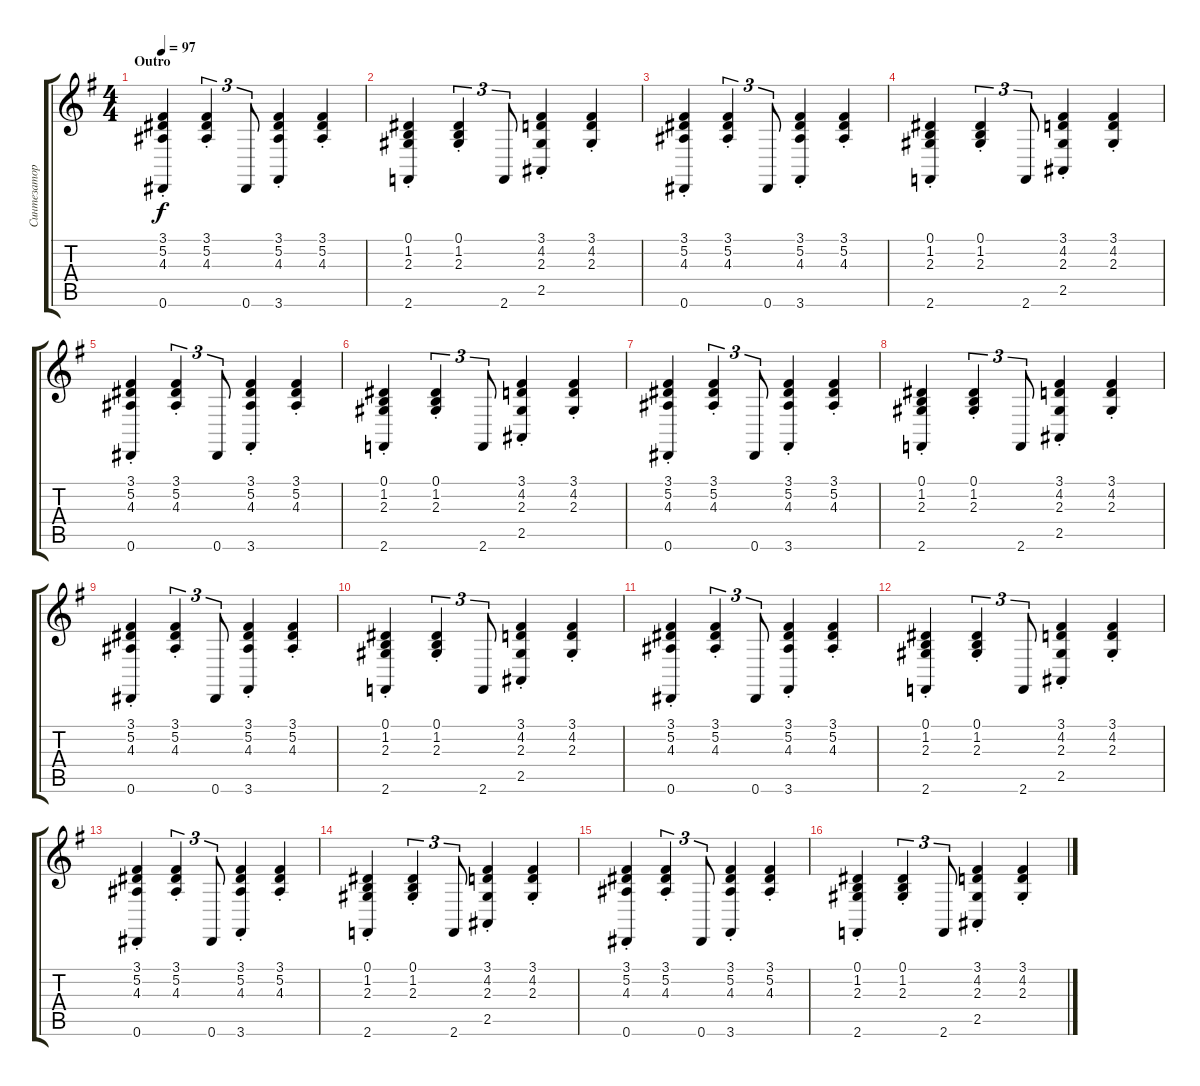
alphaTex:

\track ("Синтезатор" "Синтезатор") {instrument electricgrandpiano}
\staff {score tabs}
\tuning (Eb4 Bb3 Gb3 Db3 Ab2 Eb2) {hide}
\ts (4 4)
\section ("" "Outro")
\tempo 97
\clef g2
\ks eminor
(3.1{st} 5.2{st} 4.3{st} 0.6).4{dy f} (3.1{st} 5.2{st} 4.3{st}).4{tu (3 2)} 0.6.8{tu (3 2)} (3.1{st} 5.2{st} 4.3{st} 3.6).4 (3.1{st} 5.2{st} 4.3{st}).4 |
(0.1{st} 1.2{st} 2.3{st} 2.6).4 (0.1{st} 1.2{st} 2.3{st}).4{tu (3 2)} 2.6.8{tu (3 2)} (3.1{st} 4.2{st} 2.3{st} 2.5).4 (3.1{st} 4.2{st} 2.3{st}).4 |
(3.1{st} 5.2{st} 4.3{st} 0.6).4 (3.1{st} 5.2{st} 4.3{st}).4{tu (3 2)} 0.6.8{tu (3 2)} (3.1{st} 5.2{st} 4.3{st} 3.6).4 (3.1{st} 5.2{st} 4.3{st}).4 |
(0.1{st} 1.2{st} 2.3{st} 2.6).4 (0.1{st} 1.2{st} 2.3{st}).4{tu (3 2)} 2.6.8{tu (3 2)} (3.1{st} 4.2{st} 2.3{st} 2.5).4 (3.1{st} 4.2{st} 2.3{st}).4 |
(3.1{st} 5.2{st} 4.3{st} 0.6).4 (3.1{st} 5.2{st} 4.3{st}).4{tu (3 2)} 0.6.8{tu (3 2)} (3.1{st} 5.2{st} 4.3{st} 3.6).4 (3.1{st} 5.2{st} 4.3{st}).4 |
(0.1{st} 1.2{st} 2.3{st} 2.6).4 (0.1{st} 1.2{st} 2.3{st}).4{tu (3 2)} 2.6.8{tu (3 2)} (3.1{st} 4.2{st} 2.3{st} 2.5).4 (3.1{st} 4.2{st} 2.3{st}).4 |
(3.1{st} 5.2{st} 4.3{st} 0.6).4 (3.1{st} 5.2{st} 4.3{st}).4{tu (3 2)} 0.6.8{tu (3 2)} (3.1{st} 5.2{st} 4.3{st} 3.6).4 (3.1{st} 5.2{st} 4.3{st}).4 |
(0.1{st} 1.2{st} 2.3{st} 2.6).4 (0.1{st} 1.2{st} 2.3{st}).4{tu (3 2)} 2.6.8{tu (3 2)} (3.1{st} 4.2{st} 2.3{st} 2.5).4 (3.1{st} 4.2{st} 2.3{st}).4 |
(3.1{st} 5.2{st} 4.3{st} 0.6).4 (3.1{st} 5.2{st} 4.3{st}).4{tu (3 2)} 0.6.8{tu (3 2)} (3.1{st} 5.2{st} 4.3{st} 3.6).4 (3.1{st} 5.2{st} 4.3{st}).4 |
(0.1{st} 1.2{st} 2.3{st} 2.6).4 (0.1{st} 1.2{st} 2.3{st}).4{tu (3 2)} 2.6.8{tu (3 2)} (3.1{st} 4.2{st} 2.3{st} 2.5).4 (3.1{st} 4.2{st} 2.3{st}).4 |
(3.1{st} 5.2{st} 4.3{st} 0.6).4 (3.1{st} 5.2{st} 4.3{st}).4{tu (3 2)} 0.6.8{tu (3 2)} (3.1{st} 5.2{st} 4.3{st} 3.6).4 (3.1{st} 5.2{st} 4.3{st}).4 |
(0.1{st} 1.2{st} 2.3{st} 2.6).4 (0.1{st} 1.2{st} 2.3{st}).4{tu (3 2)} 2.6.8{tu (3 2)} (3.1{st} 4.2{st} 2.3{st} 2.5).4 (3.1{st} 4.2{st} 2.3{st}).4 |
(3.1{st} 5.2{st} 4.3{st} 0.6).4 (3.1{st} 5.2{st} 4.3{st}).4{tu (3 2)} 0.6.8{tu (3 2)} (3.1{st} 5.2{st} 4.3{st} 3.6).4 (3.1{st} 5.2{st} 4.3{st}).4 |
(0.1{st} 1.2{st} 2.3{st} 2.6).4 (0.1{st} 1.2{st} 2.3{st}).4{tu (3 2)} 2.6.8{tu (3 2)} (3.1{st} 4.2{st} 2.3{st} 2.5).4 (3.1{st} 4.2{st} 2.3{st}).4 |
(3.1{st} 5.2{st} 4.3{st} 0.6).4 (3.1{st} 5.2{st} 4.3{st}).4{tu (3 2)} 0.6.8{tu (3 2)} (3.1{st} 5.2{st} 4.3{st} 3.6).4 (3.1{st} 5.2{st} 4.3{st}).4 |
(0.1{st} 1.2{st} 2.3{st} 2.6).4 (0.1{st} 1.2{st} 2.3{st}).4{tu (3 2)} 2.6.8{tu (3 2)} (3.1{st} 4.2{st} 2.3{st} 2.5).4 (3.1{st} 4.2{st} 2.3{st}).4
